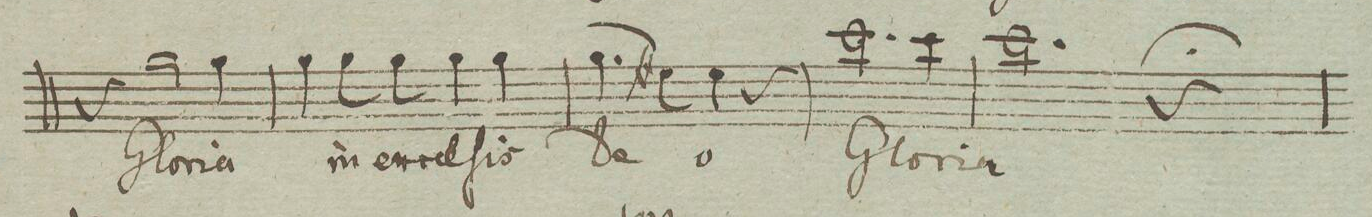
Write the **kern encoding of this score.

**kern	**text	**dynam
*I"Soprano. Tutti	*	*
*clefC1	*	*
*k[]	*	*
*met(c)	*	*
*M4/4	*	*
4r	.	.
2ee\	Glo-	.
4ee\	-ria	.
=11	=11	=11
4ee\	.	.
8ee\	in	.
8ee\	ex-	.
4ee\	-cel-	.
4ee\	-ſis	.
=12	=12	=12
(4.ee\	De-	.
8cc#X\)	.	.
4cc#\	-o	.
4r	.	.
=13	=13	=13
2.aa\	Glo-	.
4aa\	-ri-	.
=14	=14	=14
2.aa\	-a	.
4r;	.	.
=15	=15	=15
*-	*-	*-
